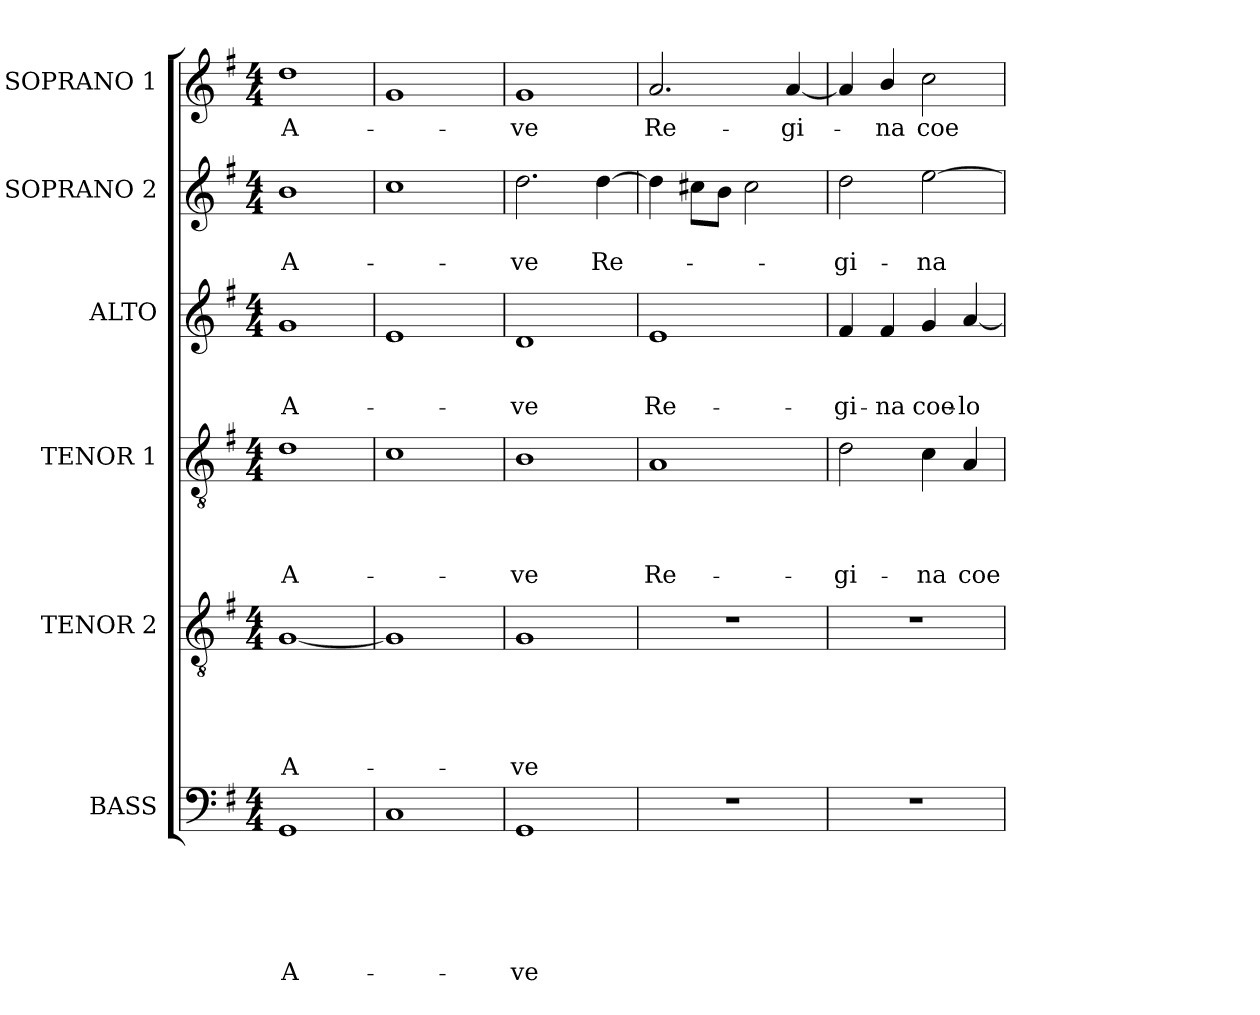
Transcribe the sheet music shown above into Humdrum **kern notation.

**kern	**text	**text	**text	**text	**text	**text	**kern	**text	**text	**text	**text	**text	**kern	**text	**text	**text	**text	**kern	**text	**text	**text	**kern	**text	**text	**kern	**text
*part6	*part6	*part6	*part6	*part6	*part6	*part6	*part5	*part5	*part5	*part5	*part5	*part5	*part4	*part4	*part4	*part4	*part4	*part3	*part3	*part3	*part3	*part2	*part2	*part2	*part1	*part1
*staff6	*staff6	*staff6	*staff6	*staff6	*staff6	*staff6	*staff5	*staff5	*staff5	*staff5	*staff5	*staff5	*staff4	*staff4	*staff4	*staff4	*staff4	*staff3	*staff3	*staff3	*staff3	*staff2	*staff2	*staff2	*staff1	*staff1
*I"BASS	*	*	*	*	*	*	*I"TENOR 2	*	*	*	*	*	*I"TENOR 1	*	*	*	*	*I"ALTO	*	*	*	*I"SOPRANO 2	*	*	*I"SOPRANO 1	*
*I'B.	*	*	*	*	*	*	*I'T.2	*	*	*	*	*	*I'T.1	*	*	*	*	*I'A.	*	*	*	*I'S.2	*	*	*I'S.1	*
*clefF4	*	*	*	*	*	*	*clefGv2	*	*	*	*	*	*clefGv2	*	*	*	*	*clefG2	*	*	*	*clefG2	*	*	*clefG2	*
*k[f#]	*	*	*	*	*	*	*k[f#]	*	*	*	*	*	*k[f#]	*	*	*	*	*k[f#]	*	*	*	*k[f#]	*	*	*k[f#]	*
*G:	*	*	*	*	*	*	*G:	*	*	*	*	*	*G:	*	*	*	*	*G:	*	*	*	*G:	*	*	*G:	*
*M4/4	*	*	*	*	*	*	*M4/4	*	*	*	*	*	*M4/4	*	*	*	*	*M4/4	*	*	*	*M4/4	*	*	*M4/4	*
=1	=1	=1	=1	=1	=1	=1	=1	=1	=1	=1	=1	=1	=1	=1	=1	=1	=1	=1	=1	=1	=1	=1	=1	=1	=1	=1
!	!	!	!	!	!	!LO:LY:b	!	!	!	!	!	!LO:LY:b	!	!	!	!	!LO:LY:b	!	!	!	!LO:LY:b	!	!	!LO:LY:b	!	!LO:LY:b
1GG	.	.	.	.	.	A-	[<1G	.	.	.	.	A-	1d	.	.	.	A-	1g	.	.	A-	1b	.	A-	1dd	A-
=2	=2	=2	=2	=2	=2	=2	=2	=2	=2	=2	=2	=2	=2	=2	=2	=2	=2	=2	=2	=2	=2	=2	=2	=2	=2	=2
1C	.	.	.	.	.	.	1G]	.	.	.	.	.	1c	.	.	.	.	1e	.	.	.	1cc	.	.	1g	.
=3	=3	=3	=3	=3	=3	=3	=3	=3	=3	=3	=3	=3	=3	=3	=3	=3	=3	=3	=3	=3	=3	=3	=3	=3	=3	=3
!	!	!	!	!	!	!LO:LY:b	!	!	!	!	!	!LO:LY:b	!	!	!	!	!LO:LY:b	!	!	!	!LO:LY:b	!	!	!LO:LY:b	!	!LO:LY:b
1GG	.	.	.	.	.	-ve	1G	.	.	.	.	-ve	1B	.	.	.	-ve	1d	.	.	-ve	2.dd\	.	-ve	1g	-ve
!	!	!	!	!	!	!	!	!	!	!	!	!	!	!	!	!	!	!	!	!	!	!	!	!LO:LY:b	!	!
.	.	.	.	.	.	.	.	.	.	.	.	.	.	.	.	.	.	.	.	.	.	[>4dd\	.	Re-	.	.
=4	=4	=4	=4	=4	=4	=4	=4	=4	=4	=4	=4	=4	=4	=4	=4	=4	=4	=4	=4	=4	=4	=4	=4	=4	=4	=4
!	!	!	!	!	!	!	!	!	!	!	!	!	!	!	!	!	!LO:LY:b	!	!	!	!LO:LY:b	!	!	!	!	!LO:LY:b
1r	.	.	.	.	.	.	1r	.	.	.	.	.	1A	.	.	.	Re-	1e	.	.	Re-	4dd\]	.	.	2.a/	Re-
.	.	.	.	.	.	.	.	.	.	.	.	.	.	.	.	.	.	.	.	.	.	8cc#X\L	.	.	.	.
.	.	.	.	.	.	.	.	.	.	.	.	.	.	.	.	.	.	.	.	.	.	8b\J	.	.	.	.
.	.	.	.	.	.	.	.	.	.	.	.	.	.	.	.	.	.	.	.	.	.	2cc#\	.	.	.	.
!	!	!	!	!	!	!	!	!	!	!	!	!	!	!	!	!	!	!	!	!	!	!	!	!	!	!LO:LY:b
.	.	.	.	.	.	.	.	.	.	.	.	.	.	.	.	.	.	.	.	.	.	.	.	.	[<4a/	-gi-
=5	=5	=5	=5	=5	=5	=5	=5	=5	=5	=5	=5	=5	=5	=5	=5	=5	=5	=5	=5	=5	=5	=5	=5	=5	=5	=5
!	!	!	!	!	!	!	!	!	!	!	!	!	!	!	!	!	!LO:LY:b	!	!	!	!LO:LY:b	!	!	!LO:LY:b	!	!
1r	.	.	.	.	.	.	1r	.	.	.	.	.	2d\	.	.	.	-gi-	4f#/	.	.	-gi-	2dd\	.	-gi-	4a/]	.
!	!	!	!	!	!	!	!	!	!	!	!	!	!	!	!	!	!	!	!	!	!LO:LY:b	!	!	!	!	!LO:LY:b
.	.	.	.	.	.	.	.	.	.	.	.	.	.	.	.	.	.	4f#/	.	.	-na	.	.	.	4b/	-na
!	!	!	!	!	!	!	!	!	!	!	!	!	!	!	!	!	!LO:LY:b	!	!	!	!LO:LY:b	!	!	!LO:LY:b	!	!LO:LY:b
.	.	.	.	.	.	.	.	.	.	.	.	.	4c\	.	.	.	-na	4g/	.	.	coe-	[>2ee\	.	-na	2cc\	coe-
!	!	!	!	!	!	!	!	!	!	!	!	!	!	!	!	!	!LO:LY:b	!	!	!	!LO:LY:b	!	!	!	!	!
.	.	.	.	.	.	.	.	.	.	.	.	.	4A/	.	.	.	coe-	[<4a/	.	.	-lo-	.	.	.	.	.
=	=	=	=	=	=	=	=	=	=	=	=	=	=	=	=	=	=	=	=	=	=	=	=	=	=	=
*-	*-	*-	*-	*-	*-	*-	*-	*-	*-	*-	*-	*-	*-	*-	*-	*-	*-	*-	*-	*-	*-	*-	*-	*-	*-	*-
